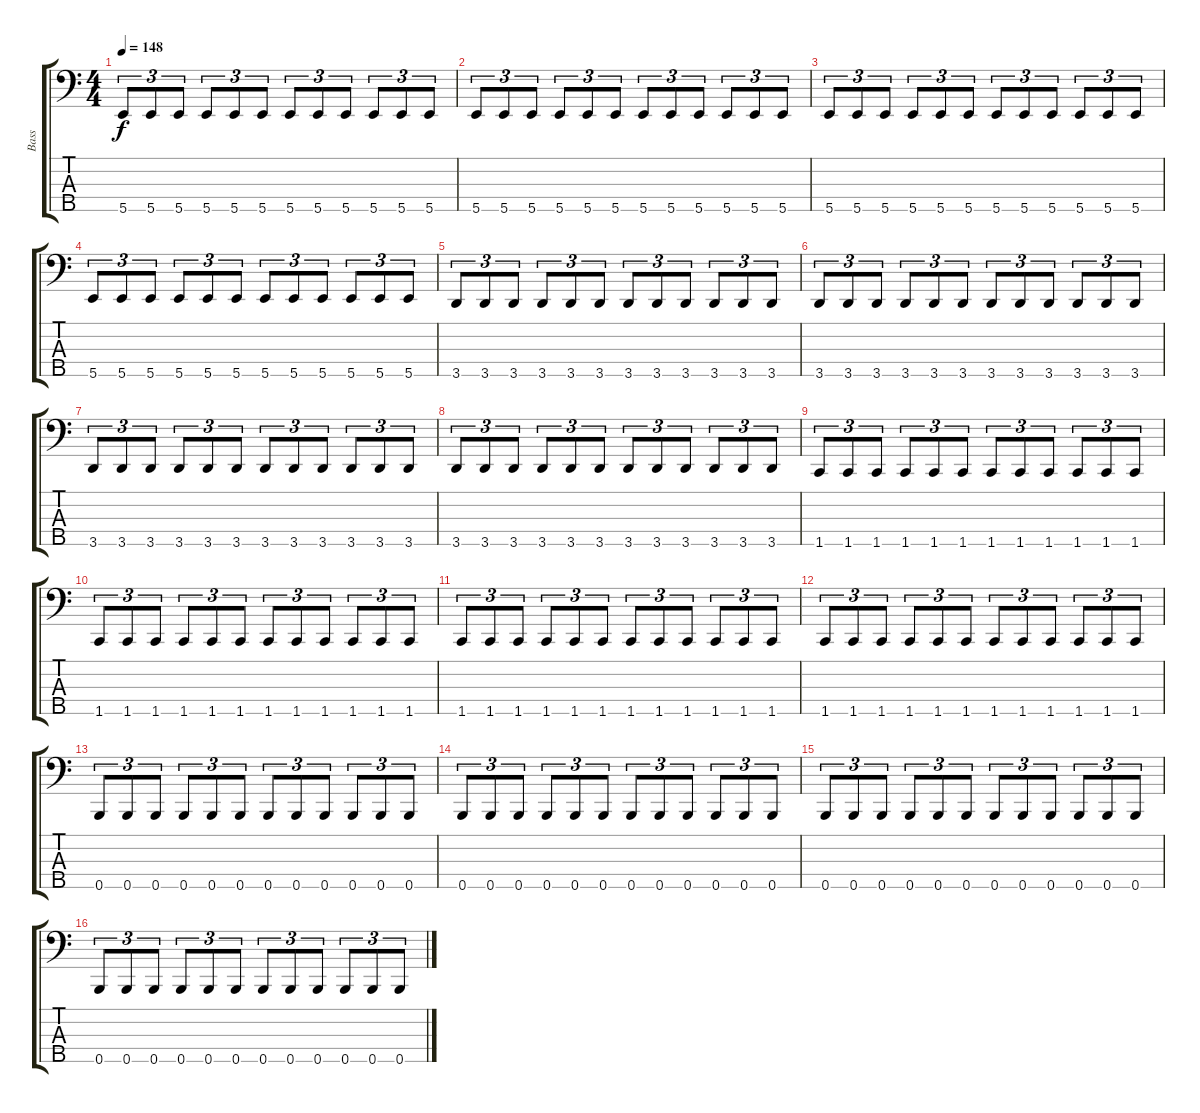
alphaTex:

\track ("Bass" "Bass") {instrument electricbasspick}
\staff {score tabs}
\tuning (G2 D2 A1 E1 B0) {hide}
\ts (4 4)
\tempo 148
\clef f4
\ks c
5.5.8{tu (3 2) dy f} 5.5.8{tu (3 2)} 5.5.8{tu (3 2)} 5.5.8{tu (3 2)} 5.5.8{tu (3 2)} 5.5.8{tu (3 2)} 5.5.8{tu (3 2)} 5.5.8{tu (3 2)} 5.5.8{tu (3 2)} 5.5.8{tu (3 2)} 5.5.8{tu (3 2)} 5.5.8{tu (3 2)} |
5.5.8{tu (3 2)} 5.5.8{tu (3 2)} 5.5.8{tu (3 2)} 5.5.8{tu (3 2)} 5.5.8{tu (3 2)} 5.5.8{tu (3 2)} 5.5.8{tu (3 2)} 5.5.8{tu (3 2)} 5.5.8{tu (3 2)} 5.5.8{tu (3 2)} 5.5.8{tu (3 2)} 5.5.8{tu (3 2)} |
5.5.8{tu (3 2)} 5.5.8{tu (3 2)} 5.5.8{tu (3 2)} 5.5.8{tu (3 2)} 5.5.8{tu (3 2)} 5.5.8{tu (3 2)} 5.5.8{tu (3 2)} 5.5.8{tu (3 2)} 5.5.8{tu (3 2)} 5.5.8{tu (3 2)} 5.5.8{tu (3 2)} 5.5.8{tu (3 2)} |
5.5.8{tu (3 2)} 5.5.8{tu (3 2)} 5.5.8{tu (3 2)} 5.5.8{tu (3 2)} 5.5.8{tu (3 2)} 5.5.8{tu (3 2)} 5.5.8{tu (3 2)} 5.5.8{tu (3 2)} 5.5.8{tu (3 2)} 5.5.8{tu (3 2)} 5.5.8{tu (3 2)} 5.5.8{tu (3 2)} |
3.5.8{tu (3 2)} 3.5.8{tu (3 2)} 3.5.8{tu (3 2)} 3.5.8{tu (3 2)} 3.5.8{tu (3 2)} 3.5.8{tu (3 2)} 3.5.8{tu (3 2)} 3.5.8{tu (3 2)} 3.5.8{tu (3 2)} 3.5.8{tu (3 2)} 3.5.8{tu (3 2)} 3.5.8{tu (3 2)} |
3.5.8{tu (3 2)} 3.5.8{tu (3 2)} 3.5.8{tu (3 2)} 3.5.8{tu (3 2)} 3.5.8{tu (3 2)} 3.5.8{tu (3 2)} 3.5.8{tu (3 2)} 3.5.8{tu (3 2)} 3.5.8{tu (3 2)} 3.5.8{tu (3 2)} 3.5.8{tu (3 2)} 3.5.8{tu (3 2)} |
3.5.8{tu (3 2)} 3.5.8{tu (3 2)} 3.5.8{tu (3 2)} 3.5.8{tu (3 2)} 3.5.8{tu (3 2)} 3.5.8{tu (3 2)} 3.5.8{tu (3 2)} 3.5.8{tu (3 2)} 3.5.8{tu (3 2)} 3.5.8{tu (3 2)} 3.5.8{tu (3 2)} 3.5.8{tu (3 2)} |
3.5.8{tu (3 2)} 3.5.8{tu (3 2)} 3.5.8{tu (3 2)} 3.5.8{tu (3 2)} 3.5.8{tu (3 2)} 3.5.8{tu (3 2)} 3.5.8{tu (3 2)} 3.5.8{tu (3 2)} 3.5.8{tu (3 2)} 3.5.8{tu (3 2)} 3.5.8{tu (3 2)} 3.5.8{tu (3 2)} |
1.5.8{tu (3 2)} 1.5.8{tu (3 2)} 1.5.8{tu (3 2)} 1.5.8{tu (3 2)} 1.5.8{tu (3 2)} 1.5.8{tu (3 2)} 1.5.8{tu (3 2)} 1.5.8{tu (3 2)} 1.5.8{tu (3 2)} 1.5.8{tu (3 2)} 1.5.8{tu (3 2)} 1.5.8{tu (3 2)} |
1.5.8{tu (3 2)} 1.5.8{tu (3 2)} 1.5.8{tu (3 2)} 1.5.8{tu (3 2)} 1.5.8{tu (3 2)} 1.5.8{tu (3 2)} 1.5.8{tu (3 2)} 1.5.8{tu (3 2)} 1.5.8{tu (3 2)} 1.5.8{tu (3 2)} 1.5.8{tu (3 2)} 1.5.8{tu (3 2)} |
1.5.8{tu (3 2)} 1.5.8{tu (3 2)} 1.5.8{tu (3 2)} 1.5.8{tu (3 2)} 1.5.8{tu (3 2)} 1.5.8{tu (3 2)} 1.5.8{tu (3 2)} 1.5.8{tu (3 2)} 1.5.8{tu (3 2)} 1.5.8{tu (3 2)} 1.5.8{tu (3 2)} 1.5.8{tu (3 2)} |
1.5.8{tu (3 2)} 1.5.8{tu (3 2)} 1.5.8{tu (3 2)} 1.5.8{tu (3 2)} 1.5.8{tu (3 2)} 1.5.8{tu (3 2)} 1.5.8{tu (3 2)} 1.5.8{tu (3 2)} 1.5.8{tu (3 2)} 1.5.8{tu (3 2)} 1.5.8{tu (3 2)} 1.5.8{tu (3 2)} |
0.5.8{tu (3 2)} 0.5.8{tu (3 2)} 0.5.8{tu (3 2)} 0.5.8{tu (3 2)} 0.5.8{tu (3 2)} 0.5.8{tu (3 2)} 0.5.8{tu (3 2)} 0.5.8{tu (3 2)} 0.5.8{tu (3 2)} 0.5.8{tu (3 2)} 0.5.8{tu (3 2)} 0.5.8{tu (3 2)} |
0.5.8{tu (3 2)} 0.5.8{tu (3 2)} 0.5.8{tu (3 2)} 0.5.8{tu (3 2)} 0.5.8{tu (3 2)} 0.5.8{tu (3 2)} 0.5.8{tu (3 2)} 0.5.8{tu (3 2)} 0.5.8{tu (3 2)} 0.5.8{tu (3 2)} 0.5.8{tu (3 2)} 0.5.8{tu (3 2)} |
0.5.8{tu (3 2)} 0.5.8{tu (3 2)} 0.5.8{tu (3 2)} 0.5.8{tu (3 2)} 0.5.8{tu (3 2)} 0.5.8{tu (3 2)} 0.5.8{tu (3 2)} 0.5.8{tu (3 2)} 0.5.8{tu (3 2)} 0.5.8{tu (3 2)} 0.5.8{tu (3 2)} 0.5.8{tu (3 2)} |
0.5.8{tu (3 2)} 0.5.8{tu (3 2)} 0.5.8{tu (3 2)} 0.5.8{tu (3 2)} 0.5.8{tu (3 2)} 0.5.8{tu (3 2)} 0.5.8{tu (3 2)} 0.5.8{tu (3 2)} 0.5.8{tu (3 2)} 0.5.8{tu (3 2)} 0.5.8{tu (3 2)} 0.5.8{tu (3 2)}
